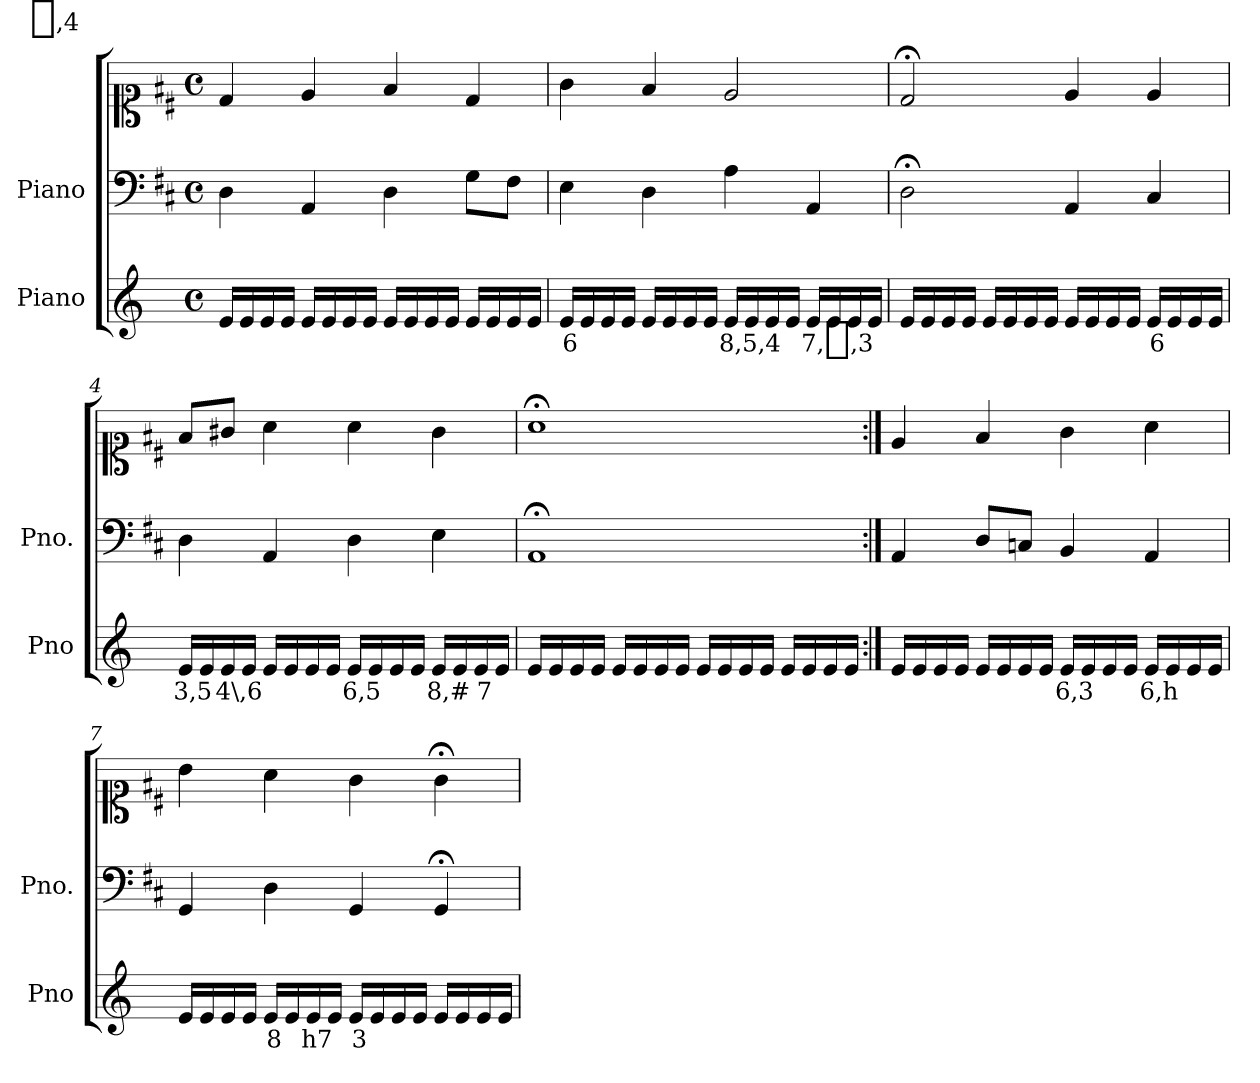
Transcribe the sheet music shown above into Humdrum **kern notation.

**kern	**text	**kern	**kern
*part2	*part2	*part1	*part1
*staff3	*staff3	*staff2	*staff1
*I"Piano	*	*I"Piano	*
*I'Pno	*	*I'Pno.	*
*clefG2	*	*clefF4	*clefC1
*k[]	*	*k[f#c#]	*k[f#c#]
*M4/4	*	*M4/4	*M4/4
*met(c)	*	*met(c)	*met(c)
=1	=1	=1	=1
16e/LL	.	4D\	4d/
16e/	.	.	.
16e/	.	.	.
16e/JJ	.	.	.
16e/LL	.	4AA/	4e/
16e/	.	.	.
16e/	.	.	.
16e/JJ	.	.	.
16e/LL	.	4D\	4f#/
16e/	.	.	.
16e/	.	.	.
16e/JJ	.	.	.
16e/LL	.	8G\L	4d/
16e/	.	.	.
16e/	.	8F#\J	.
16e/JJ	.	.	.
=2	=2	=2	=2
!	!LO:LY:b	!	!
16e/LL	6	4E\	4g\
16e/	.	.	.
16e/	.	.	.
16e/JJ	.	.	.
16e/LL	.	4D\	4f#/
16e/	.	.	.
16e/	.	.	.
16e/JJ	.	.	.
!	!LO:LY:b	!	!
16e/LL	8,5,4	4A\	2e/
16e/	.	.	.
16e/	.	.	.
16e/JJ	.	.	.
!	!LO:LY:b	!	!
16e/LL	7,_,3	4AA/	.
16e/	.	.	.
16e/	.	.	.
16e/JJ	.	.	.
=3	=3	=3	=3
16e/LL	.	2D;<\	2d;</
16e/	.	.	.
16e/	.	.	.
16e/JJ	.	.	.
16e/LL	.	.	.
16e/	.	.	.
16e/	.	.	.
16e/JJ	.	.	.
16e/LL	.	4AA/	4e/
16e/	.	.	.
16e/	.	.	.
16e/JJ	.	.	.
!	!LO:LY:b	!	!
16e/LL	6	4C#/	4e/
16e/	.	.	.
16e/	.	.	.
16e/JJ	.	.	.
=4	=4	=4	=4
!	!LO:LY:b	!	!
16e/LL	3,5	4D\	8f#/L
16e/	.	.	.
!	!LO:LY:b	!	!
16e/	4\,6	.	8g#X/J
16e/JJ	.	.	.
16e/LL	.	4AA/	4a\
16e/	.	.	.
16e/	.	.	.
16e/JJ	.	.	.
!	!LO:LY:b	!	!
16e/LL	6,5	4D\	4a\
16e/	.	.	.
16e/	.	.	.
16e/JJ	.	.	.
!	!LO:LY:b	!	!
16e/LL	8,#	4E\	4g#\
16e/	.	.	.
!	!LO:LY:b	!	!
16e/	7	.	.
16e/JJ	.	.	.
=5	=5	=5	=5
16e/LL	.	1AA;<	1a;<
16e/	.	.	.
16e/	.	.	.
16e/JJ	.	.	.
16e/LL	.	.	.
16e/	.	.	.
16e/	.	.	.
16e/JJ	.	.	.
16e/LL	.	.	.
16e/	.	.	.
16e/	.	.	.
16e/JJ	.	.	.
16e/LL	.	.	.
16e/	.	.	.
16e/	.	.	.
16e/JJ	.	.	.
=6:|!	=6:|!	=6:|!	=6:|!
16e/LL	.	4AA/	4e/
16e/	.	.	.
16e/	.	.	.
16e/JJ	.	.	.
16e/LL	.	8D/L	4f#/
16e/	.	.	.
16e/	.	8Cn/J	.
16e/JJ	.	.	.
!	!LO:LY:b	!	!
16e/LL	6,3	4BB/	4g\
16e/	.	.	.
!	!LO:LY:b	!	!
16e/	_,4	.	.
16e/JJ	.	.	.
!	!LO:LY:b	!	!
16e/LL	6,h	4AA/	4a\
16e/	.	.	.
16e/	.	.	.
16e/JJ	.	.	.
=7	=7	=7	=7
16e/LL	.	4GG/	4b\
16e/	.	.	.
16e/	.	.	.
16e/JJ	.	.	.
!	!LO:LY:b	!	!
16e/LL	8	4D\	4a\
16e/	.	.	.
!	!LO:LY:b	!	!
16e/	h7	.	.
16e/JJ	.	.	.
!	!LO:LY:b	!	!
16e/LL	3	4GG/	4g\
16e/	.	.	.
16e/	.	.	.
16e/JJ	.	.	.
16e/LL	.	4GG;</	4g;<\
16e/	.	.	.
16e/	.	.	.
16e/JJ	.	.	.
=	=	=	=
*-	*-	*-	*-
